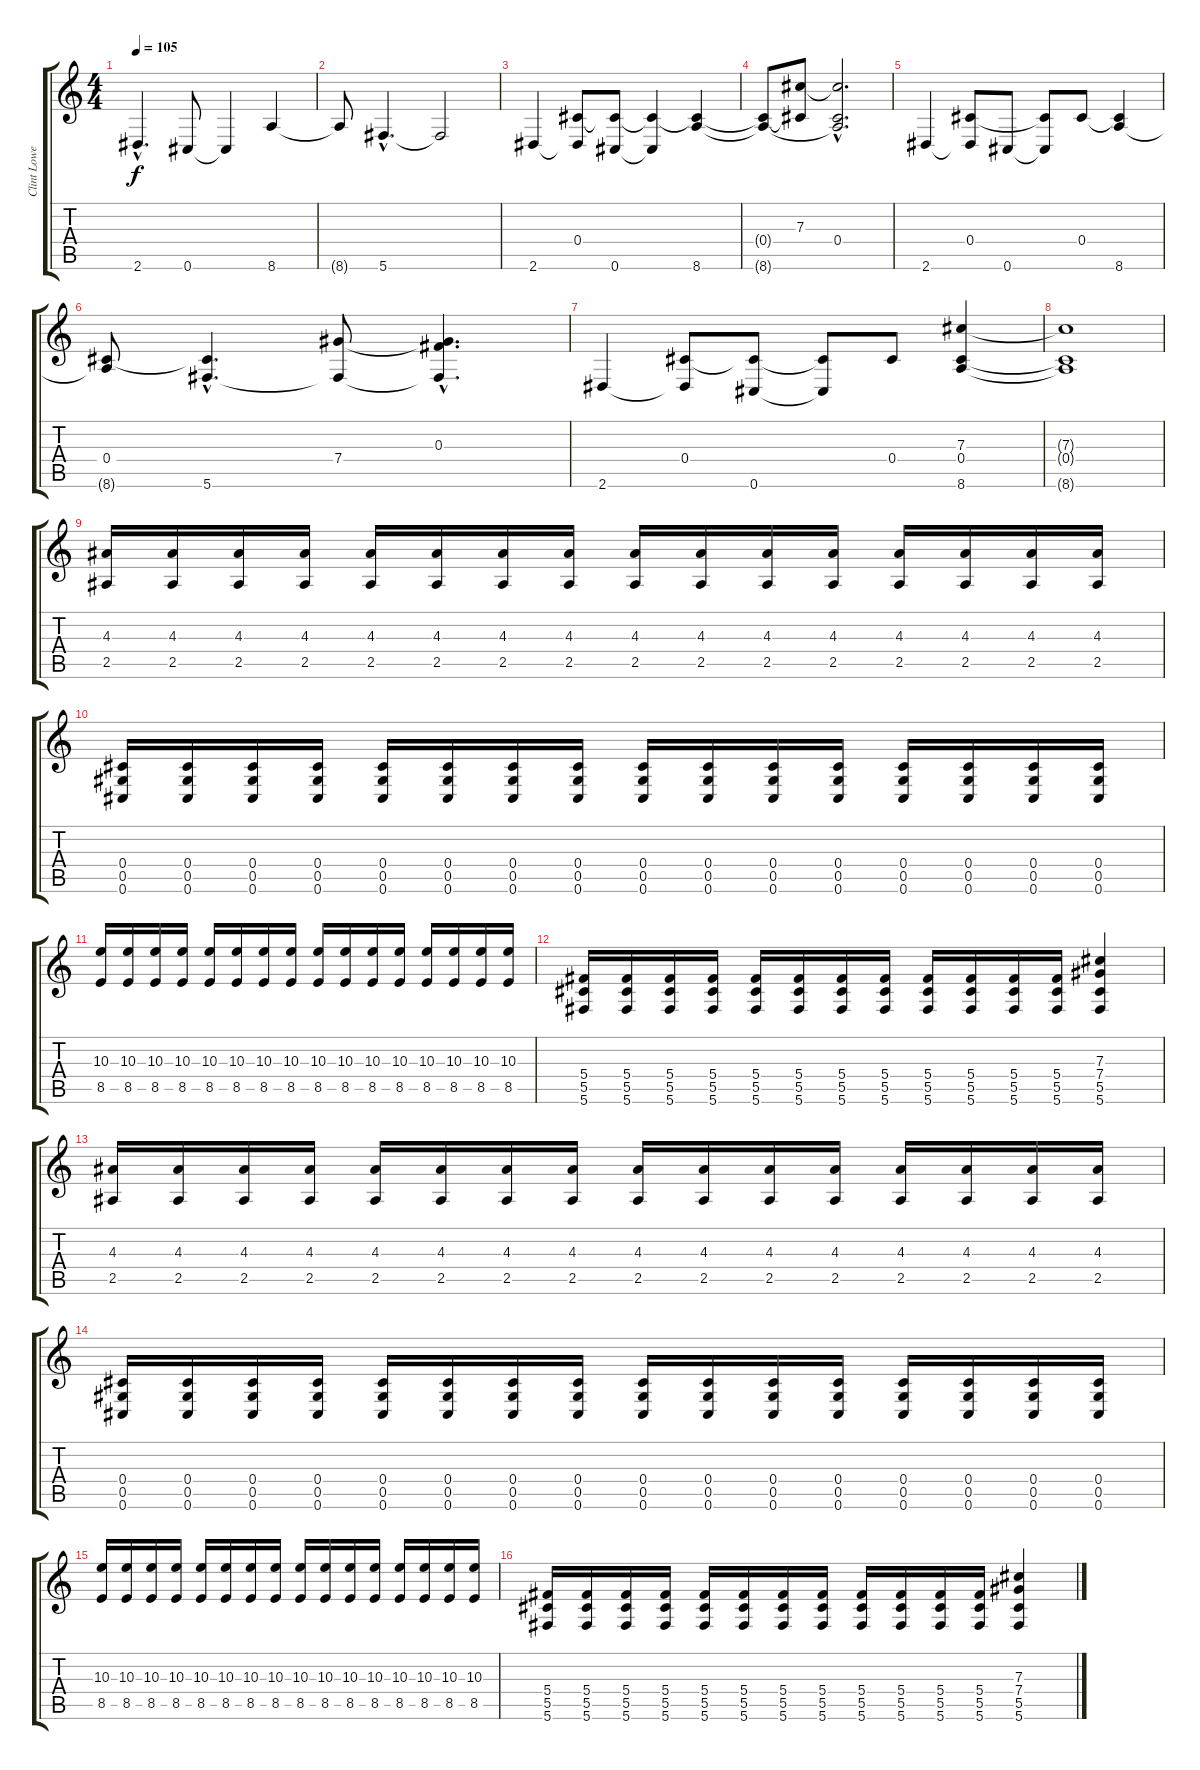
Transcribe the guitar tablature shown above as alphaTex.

\track ("Clint Lowery - Guitar" "Clint Lowe") {instrument distortionguitar}
\staff {score tabs}
\tuning (Eb4 Bb3 Gb3 Db3 Ab2 Db2) {hide}
\ts (4 4)
\tempo 105
\clef g2
\ks c
2.6{hac}.4{d dy f volume 8} 0.6.8 0.6{t}.4 8.6.4 |
8.6{t}.8 5.6{hac}.4{d} 5.6{t}.2 |
2.6.4 (0.4 2.6{t}).8 (0.4{t} 0.6).8 (0.4{t} 0.6{t}).4 (0.4{t} 8.6).4 |
(0.4{t} 8.6{t}).8 (7.3 0.4{t}).8 (7.3{hac t} 0.4{hac} 8.6{hac t}).2{d} |
2.6.4 (0.4 2.6{t}).8 0.6.8 (0.4{t} 0.6{t}).8 0.4.8 (0.4{t} 8.6).4 |
(0.4 8.6{t}).8 (0.4{hac t} 5.6{hac}).4{d} (7.4 5.6{t}).8 (0.3{hac} 7.4{hac t} 5.6{hac t}).4{d} |
2.6.4 (0.4 2.6{t}).8 (0.4{t} 0.6).8 (0.4{t} 0.6{t}).8 0.4.8 (7.3 0.4 8.6).4 |
(7.3{t} 0.4{t} 8.6{t}).1{volume 16} |
(4.3 2.5).16{volume 11} (4.3 2.5).16 (4.3 2.5).16 (4.3 2.5).16 (4.3 2.5).16 (4.3 2.5).16 (4.3 2.5).16 (4.3 2.5).16 (4.3 2.5).16 (4.3 2.5).16 (4.3 2.5).16 (4.3 2.5).16 (4.3 2.5).16 (4.3 2.5).16 (4.3 2.5).16 (4.3 2.5).16 |
(0.4 0.5 0.6).16 (0.4 0.5 0.6).16 (0.4 0.5 0.6).16 (0.4 0.5 0.6).16 (0.4 0.5 0.6).16 (0.4 0.5 0.6).16 (0.4 0.5 0.6).16 (0.4 0.5 0.6).16 (0.4 0.5 0.6).16 (0.4 0.5 0.6).16 (0.4 0.5 0.6).16 (0.4 0.5 0.6).16 (0.4 0.5 0.6).16 (0.4 0.5 0.6).16 (0.4 0.5 0.6).16 (0.4 0.5 0.6).16 |
(10.3 8.5).16 (10.3 8.5).16 (10.3 8.5).16 (10.3 8.5).16 (10.3 8.5).16 (10.3 8.5).16 (10.3 8.5).16 (10.3 8.5).16 (10.3 8.5).16 (10.3 8.5).16 (10.3 8.5).16 (10.3 8.5).16 (10.3 8.5).16 (10.3 8.5).16 (10.3 8.5).16 (10.3 8.5).16 |
(5.4 5.5 5.6).16 (5.4 5.5 5.6).16 (5.4 5.5 5.6).16 (5.4 5.5 5.6).16 (5.4 5.5 5.6).16 (5.4 5.5 5.6).16 (5.4 5.5 5.6).16 (5.4 5.5 5.6).16 (5.4 5.5 5.6).16 (5.4 5.5 5.6).16 (5.4 5.5 5.6).16 (5.4 5.5 5.6).16 (7.3 7.4 5.5 5.6).4 |
(4.3 2.5).16 (4.3 2.5).16 (4.3 2.5).16 (4.3 2.5).16 (4.3 2.5).16 (4.3 2.5).16 (4.3 2.5).16 (4.3 2.5).16 (4.3 2.5).16 (4.3 2.5).16 (4.3 2.5).16 (4.3 2.5).16 (4.3 2.5).16 (4.3 2.5).16 (4.3 2.5).16 (4.3 2.5).16 |
(0.4 0.5 0.6).16 (0.4 0.5 0.6).16 (0.4 0.5 0.6).16 (0.4 0.5 0.6).16 (0.4 0.5 0.6).16 (0.4 0.5 0.6).16 (0.4 0.5 0.6).16 (0.4 0.5 0.6).16 (0.4 0.5 0.6).16 (0.4 0.5 0.6).16 (0.4 0.5 0.6).16 (0.4 0.5 0.6).16 (0.4 0.5 0.6).16 (0.4 0.5 0.6).16 (0.4 0.5 0.6).16 (0.4 0.5 0.6).16 |
(10.3 8.5).16 (10.3 8.5).16 (10.3 8.5).16 (10.3 8.5).16 (10.3 8.5).16 (10.3 8.5).16 (10.3 8.5).16 (10.3 8.5).16 (10.3 8.5).16 (10.3 8.5).16 (10.3 8.5).16 (10.3 8.5).16 (10.3 8.5).16 (10.3 8.5).16 (10.3 8.5).16 (10.3 8.5).16 |
(5.4 5.5 5.6).16 (5.4 5.5 5.6).16 (5.4 5.5 5.6).16 (5.4 5.5 5.6).16 (5.4 5.5 5.6).16 (5.4 5.5 5.6).16 (5.4 5.5 5.6).16 (5.4 5.5 5.6).16 (5.4 5.5 5.6).16 (5.4 5.5 5.6).16 (5.4 5.5 5.6).16 (5.4 5.5 5.6).16 (7.3 7.4 5.5 5.6).4
